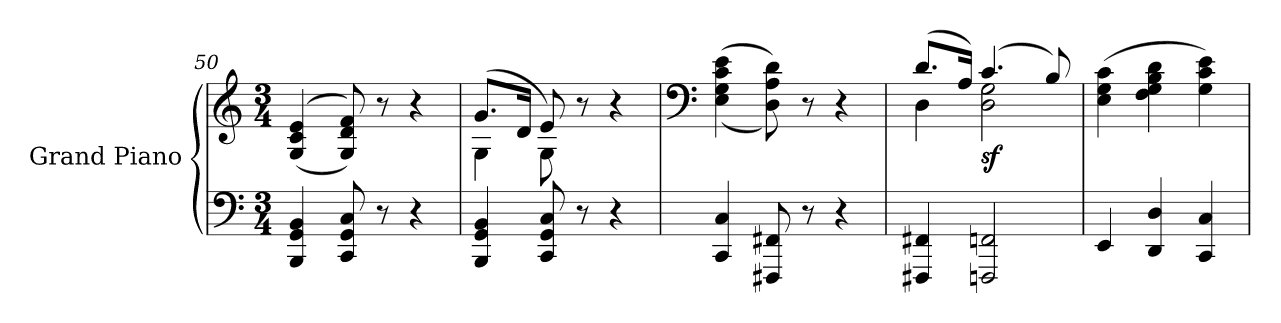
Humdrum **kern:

**kern	**kern	**dynam
*part1	*part1	*part1
*staff2	*staff1	*staff1/2
*I"Grand Piano	*	*
*I'Pno.	*	*
*clefF4	*clefG2	*
*k[]	*k[]	*
*M3/4	*M3/4	*
=50	=50	=50
4BBB/ 4GG/ 4BB/	(>(4G/ 4c/ 4e/	.
8CC/ 8GG/ 8C/	8G/ 8d/ 8f/))	.
8r	8r	.
4r	4r	.
=51	=51	=51
*	*^	*
4BBB/ 4GG/ 4BB/	(8.g/L	4G\	.
.	16d/Jk	.	.
8CC/ 8GG/ 8C/	8e/)	8G\	.
8r	8r	4.ryy	.
4r	4r	.	.
*	*v	*v	*
=52	=52	=52
*	*clefF4	*
4CC/ 4C/	(<(4E\ 4G\ 4c\ 4e\	.
8FFF#X/ 8FF#X/	8D\ 8A\ 8d\))	.
8r	8r	.
4r	4r	.
=53	=53	=53
*	*^	*
4FFF#X/ 4FF#X/	(8.d/L	4D\	.
.	16A/Jk)	.	.
!	!	!	!LO:DY:b
2FFFn/ 2FFn/	(4.c/	2D\ 2G\	sf
.	8B/)	.	.
*	*v	*v	*
=54	=54	=54
4EE/	(4E\ 4G\ 4c\	.
4DD/ 4D/	4F\ 4G\ 4B\ 4d\	.
4CC/ 4C/	4G\ 4c\ 4e\)	.
=	=	=
*-	*-	*-
